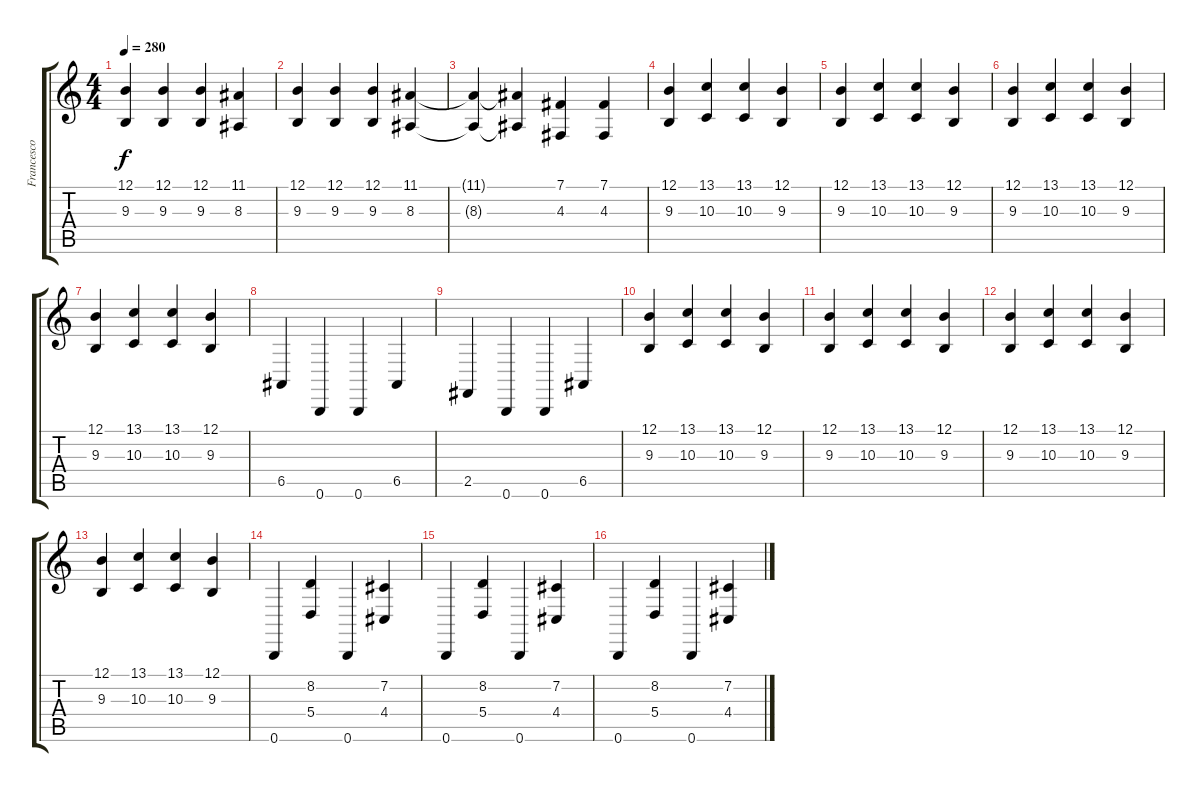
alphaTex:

\track ("Francesco Paoli" "Francesco ") {instrument stringensemble1}
\staff {score tabs}
\tuning (B3 Gb3 D3 A2 E2 B1) {hide}
\ts (4 4)
\tempo 280
\clef g2
\ks c
(12.1 9.3).4{dy f} (12.1 9.3).4 (12.1 9.3).4 (11.1 8.3).4 |
(12.1 9.3).4 (12.1 9.3).4 (12.1 9.3).4 (11.1 8.3).4 |
(11.1{t} 8.3{t}).4 (11.1{t} 8.3{t}).4 (7.1 4.3).4 (7.1 4.3).4 |
(12.1 9.3).4 (13.1 10.3).4 (13.1 10.3).4 (12.1 9.3).4 |
(12.1 9.3).4 (13.1 10.3).4 (13.1 10.3).4 (12.1 9.3).4 |
(12.1 9.3).4 (13.1 10.3).4 (13.1 10.3).4 (12.1 9.3).4 |
(12.1 9.3).4 (13.1 10.3).4 (13.1 10.3).4 (12.1 9.3).4 |
6.5.4 0.6.4 0.6.4 6.5.4 |
2.5.4 0.6.4 0.6.4 6.5.4 |
(12.1 9.3).4 (13.1 10.3).4 (13.1 10.3).4 (12.1 9.3).4 |
(12.1 9.3).4 (13.1 10.3).4 (13.1 10.3).4 (12.1 9.3).4 |
(12.1 9.3).4 (13.1 10.3).4 (13.1 10.3).4 (12.1 9.3).4 |
(12.1 9.3).4 (13.1 10.3).4 (13.1 10.3).4 (12.1 9.3).4 |
0.6.4 (8.2 5.4).4 0.6.4 (7.2 4.4).4 |
0.6.4 (8.2 5.4).4 0.6.4 (7.2 4.4).4 |
0.6.4 (8.2 5.4).4 0.6.4 (7.2 4.4).4
